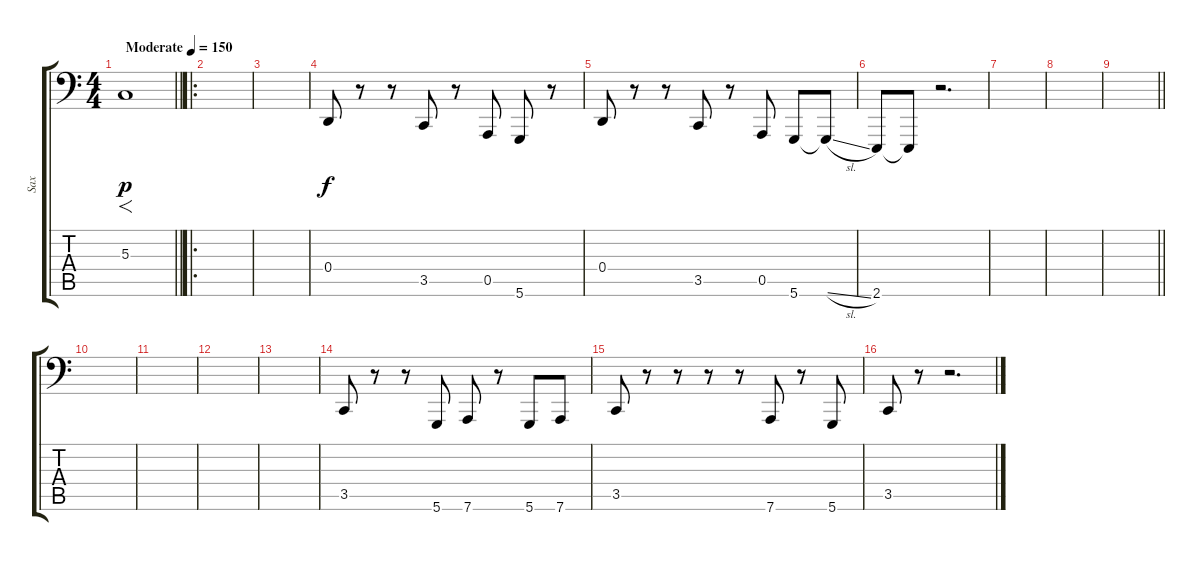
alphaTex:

\track ("Sax" "Sax") {instrument baritonesax}
\staff {score tabs}
\tuning (E3 B2 G2 D2 A1 D1) {hide}
\ts (4 4)
\tempo (150 "Moderate")
\clef f4
\barLineRight lightlight
\ks c
5.3.1{f dy p instrument baritonesax} |
\ro
\section ("" "")
|
|
0.4.8{dy f} r.8 r.8 3.5.8 r.8 0.5.8 5.6.8 r.8 |
0.4.8 r.8 r.8 3.5.8 r.8 0.5.8 5.6.8 5.6{sl t}.8 |
2.6.8 2.6{t}.8 r.2{d} |
|
|
\barLineRight lightlight
|
\section ("" "")
|
|
|
|
3.5.8 r.8 r.8 5.6.8 7.6.8 r.8 5.6.8 7.6.8 |
3.5.8 r.8 r.8 r.8 r.8 7.6.8 r.8 5.6.8 |
3.5.8 r.8 r.2{d}
